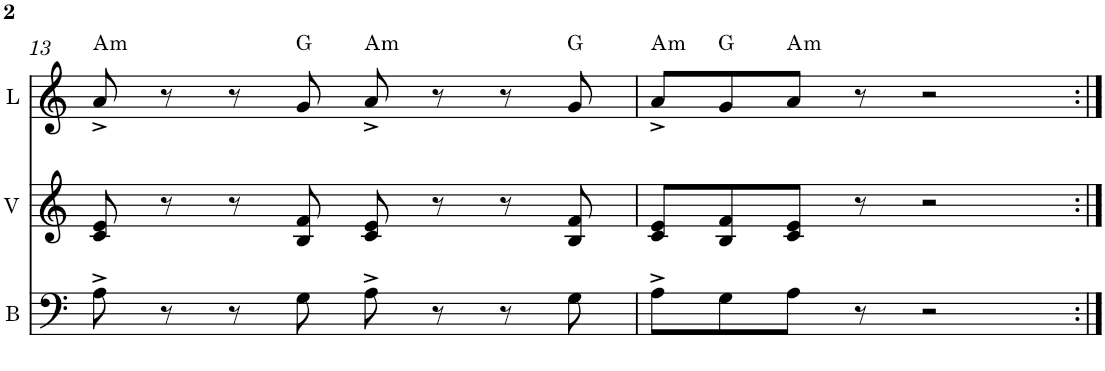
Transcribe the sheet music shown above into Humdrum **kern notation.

**kern	**kern	**kern	**harte
*part3	*part2	*part1	*part1
*staff3	*staff2	*staff1	*
*I"Bass	*I"Voicings	*I"Lead	*
*I'B	*I'V	*I'L	*
!!LO:PB:g=z
*clefF4	*clefG2	*clefG2	*
*Trd4c7	*Trd1c2	*Trd5c9	*
*k[]	*k[]	*k[]	*
*M4/4	*M4/4	*M4/4	*
=13	=13	=13	=13
!	!	!	!LO:H:kt=m
8A^\	8c/ 8e/	8a^/	A:min
8r	8r	8r	.
8r	8r	8r	.
8G\	8B/ 8f/	8g/	G:maj
!	!	!	!LO:H:kt=m
8A^\	8c/ 8e/	8a^/	A:min
8r	8r	8r	.
8r	8r	8r	.
8G\	8B/ 8f/	8g/	G:maj
=14	=14	=14	=14
!	!	!	!LO:H:kt=m
8A^\L	8c/ 8e/L	8a^/L	A:min
8G\	8B/ 8f/	8g/	G:maj
!	!	!	!LO:H:kt=m
8A\J	8c/ 8e/J	8a/J	A:min
8r	8r	8r	.
2r	2r	2r	.
=:|!	=:|!	=:|!	=:|!
*-	*-	*-	*-
